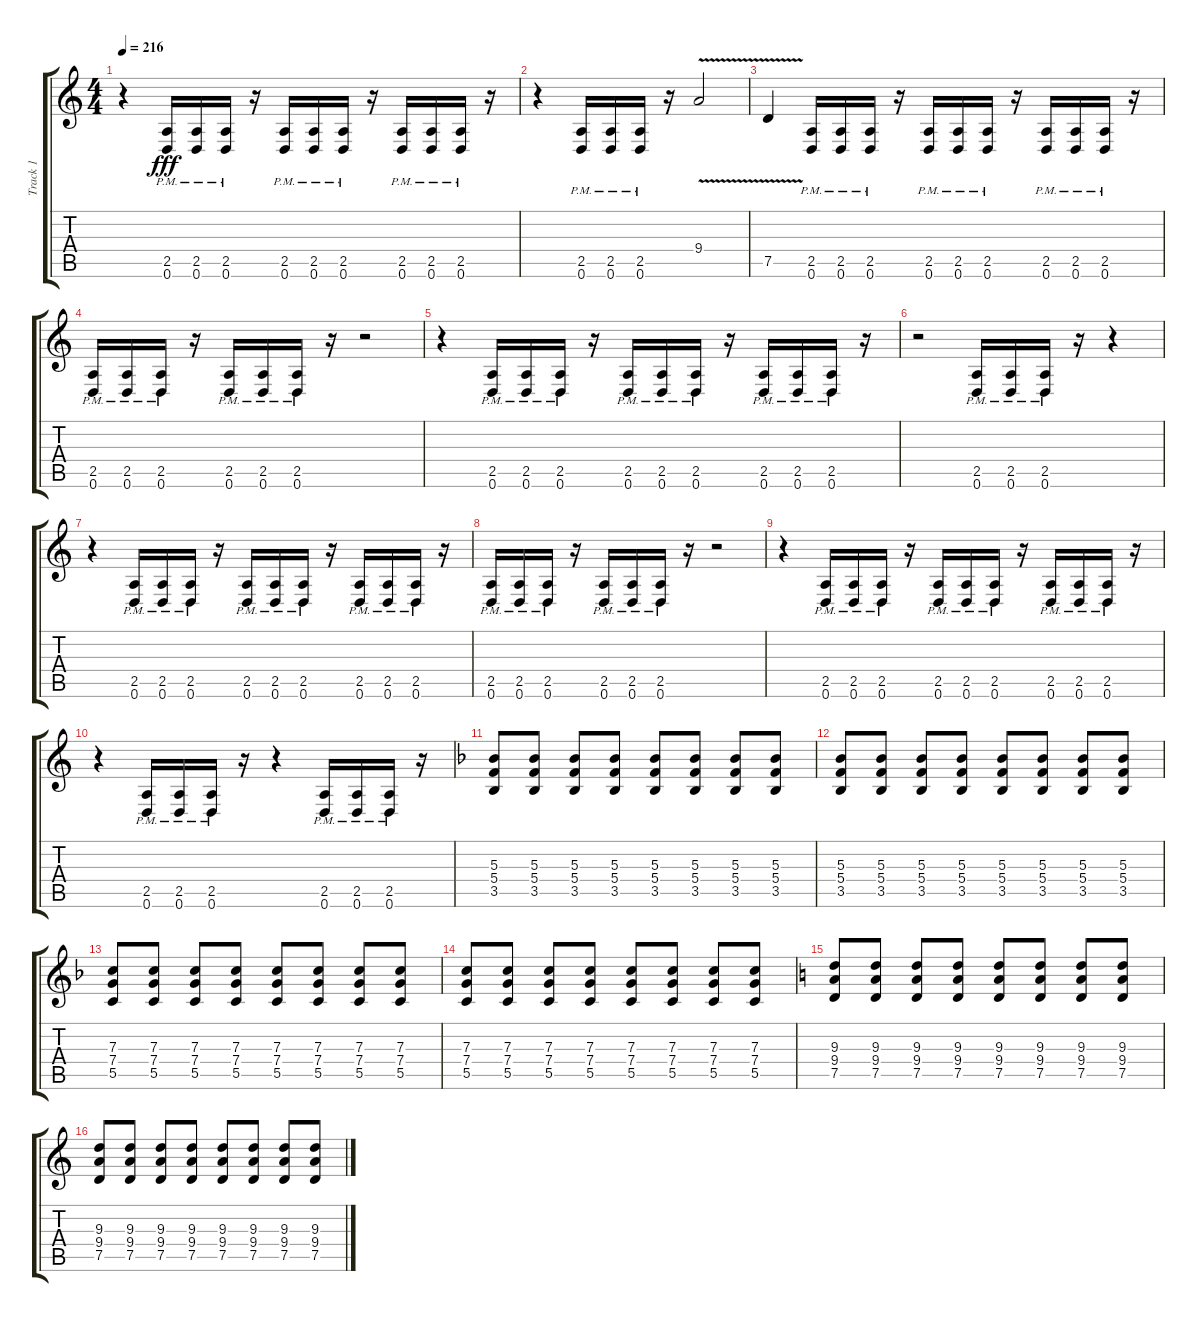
\track ("Track 1" "Track 1") {instrument distortionguitar}
\staff {score tabs}
\tuning (D4 A3 F3 C3 G2 D2) {hide}
\ts (4 4)
\tempo 216
\clef g2
\ks c
r.4{dy fff} (2.5{pm} 0.6{pm}).16 (2.5{pm} 0.6{pm}).16 (2.5{pm} 0.6{pm}).16 r.16 (2.5{pm} 0.6{pm}).16 (2.5{pm} 0.6{pm}).16 (2.5{pm} 0.6{pm}).16 r.16 (2.5{pm} 0.6{pm}).16 (2.5{pm} 0.6{pm}).16 (2.5{pm} 0.6{pm}).16 r.16 |
r.4 (2.5{pm} 0.6{pm}).16 (2.5{pm} 0.6{pm}).16 (2.5{pm} 0.6{pm}).16 r.16 9.4{v}.2{instrument guitarharmonics} |
7.5{v}.4 (2.5{pm} 0.6{pm}).16{instrument distortionguitar} (2.5{pm} 0.6{pm}).16 (2.5{pm} 0.6{pm}).16 r.16 (2.5{pm} 0.6{pm}).16 (2.5{pm} 0.6{pm}).16 (2.5{pm} 0.6{pm}).16 r.16 (2.5{pm} 0.6{pm}).16 (2.5{pm} 0.6{pm}).16 (2.5{pm} 0.6{pm}).16 r.16 |
(2.5{pm} 0.6{pm}).16 (2.5{pm} 0.6{pm}).16 (2.5{pm} 0.6{pm}).16 r.16 (2.5{pm} 0.6{pm}).16 (2.5{pm} 0.6{pm}).16 (2.5{pm} 0.6{pm}).16 r.16 r.2 |
r.4 (2.5{pm} 0.6{pm}).16 (2.5{pm} 0.6{pm}).16 (2.5{pm} 0.6{pm}).16 r.16 (2.5{pm} 0.6{pm}).16 (2.5{pm} 0.6{pm}).16 (2.5{pm} 0.6{pm}).16 r.16 (2.5{pm} 0.6{pm}).16 (2.5{pm} 0.6{pm}).16 (2.5{pm} 0.6{pm}).16 r.16 |
r.2 (2.5{pm} 0.6{pm}).16 (2.5{pm} 0.6{pm}).16 (2.5{pm} 0.6{pm}).16 r.16 r.4 |
r.4 (2.5{pm} 0.6{pm}).16 (2.5{pm} 0.6{pm}).16 (2.5{pm} 0.6{pm}).16 r.16 (2.5{pm} 0.6{pm}).16 (2.5{pm} 0.6{pm}).16 (2.5{pm} 0.6{pm}).16 r.16 (2.5{pm} 0.6{pm}).16 (2.5{pm} 0.6{pm}).16 (2.5{pm} 0.6{pm}).16 r.16 |
(2.5{pm} 0.6{pm}).16 (2.5{pm} 0.6{pm}).16 (2.5{pm} 0.6{pm}).16 r.16 (2.5{pm} 0.6{pm}).16 (2.5{pm} 0.6{pm}).16 (2.5{pm} 0.6{pm}).16 r.16 r.2 |
r.4 (2.5{pm} 0.6{pm}).16 (2.5{pm} 0.6{pm}).16 (2.5{pm} 0.6{pm}).16 r.16 (2.5{pm} 0.6{pm}).16 (2.5{pm} 0.6{pm}).16 (2.5{pm} 0.6{pm}).16 r.16 (2.5{pm} 0.6{pm}).16 (2.5{pm} 0.6{pm}).16 (2.5{pm} 0.6{pm}).16 r.16 |
r.4 (2.5{pm} 0.6{pm}).16 (2.5{pm} 0.6{pm}).16 (2.5{pm} 0.6{pm}).16 r.16 r.4 (2.5{pm} 0.6{pm}).16 (2.5{pm} 0.6{pm}).16 (2.5{pm} 0.6{pm}).16 r.16 |
\ks f
(5.3 5.4 3.5).8 (5.3 5.4 3.5).8 (5.3 5.4 3.5).8 (5.3 5.4 3.5).8 (5.3 5.4 3.5).8 (5.3 5.4 3.5).8 (5.3 5.4 3.5).8 (5.3 5.4 3.5).8 |
(5.3 5.4 3.5).8 (5.3 5.4 3.5).8 (5.3 5.4 3.5).8 (5.3 5.4 3.5).8 (5.3 5.4 3.5).8 (5.3 5.4 3.5).8 (5.3 5.4 3.5).8 (5.3 5.4 3.5).8 |
(7.3 7.4 5.5).8 (7.3 7.4 5.5).8 (7.3 7.4 5.5).8 (7.3 7.4 5.5).8 (7.3 7.4 5.5).8 (7.3 7.4 5.5).8 (7.3 7.4 5.5).8 (7.3 7.4 5.5).8 |
(7.3 7.4 5.5).8 (7.3 7.4 5.5).8 (7.3 7.4 5.5).8 (7.3 7.4 5.5).8 (7.3 7.4 5.5).8 (7.3 7.4 5.5).8 (7.3 7.4 5.5).8 (7.3 7.4 5.5).8 |
\ks c
(9.3 9.4 7.5).8 (9.3 9.4 7.5).8 (9.3 9.4 7.5).8 (9.3 9.4 7.5).8 (9.3 9.4 7.5).8 (9.3 9.4 7.5).8 (9.3 9.4 7.5).8 (9.3 9.4 7.5).8 |
(9.3 9.4 7.5).8 (9.3 9.4 7.5).8 (9.3 9.4 7.5).8 (9.3 9.4 7.5).8 (9.3 9.4 7.5).8 (9.3 9.4 7.5).8 (9.3 9.4 7.5).8 (9.3 9.4 7.5).8
